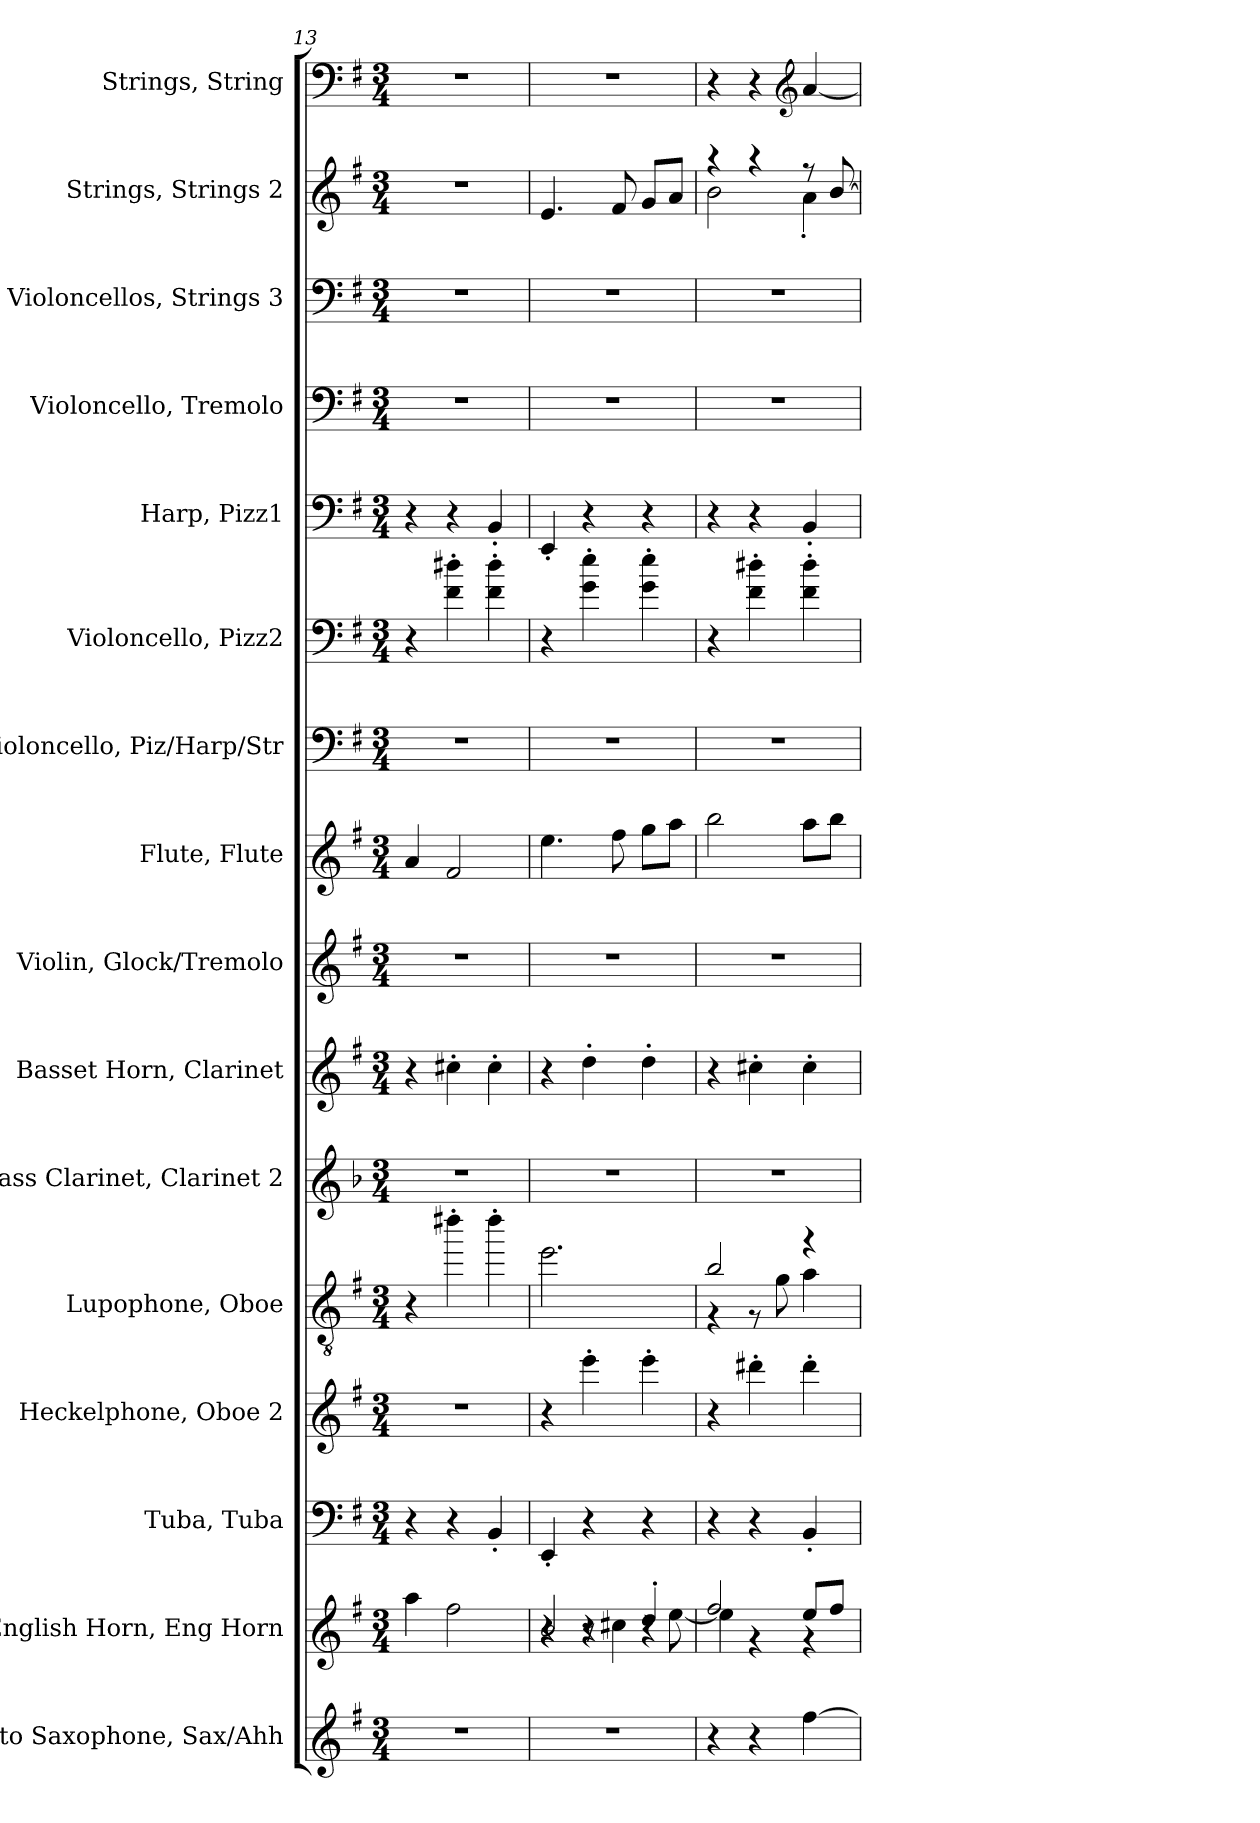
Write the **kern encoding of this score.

**kern	**kern	**kern	**kern	**kern	**kern	**kern	**kern	**kern	**kern	**kern	**kern	**kern	**kern	**kern	**kern
*part16	*part15	*part14	*part13	*part12	*part11	*part10	*part9	*part8	*part7	*part6	*part5	*part4	*part3	*part2	*part1
*staff16	*staff15	*staff14	*staff13	*staff12	*staff11	*staff10	*staff9	*staff8	*staff7	*staff6	*staff5	*staff4	*staff3	*staff2	*staff1
*I"Alto Saxophone, Sax/Ahh	*I"English Horn, Eng Horn	*I"Tuba, Tuba	*I"Heckelphone, Oboe 2	*I"Lupophone, Oboe	*I"Bass Clarinet, Clarinet 2	*I"Basset Horn, Clarinet	*I"Violin, Glock/Tremolo	*I"Flute, Flute	*I"Violoncello, Piz/Harp/Str	*I"Violoncello, Pizz2	*I"Harp, Pizz1	*I"Violoncello, Tremolo	*I"Violoncellos, Strings 3	*I"Strings, Strings 2	*I"Strings, String
*I'A. Sax.	*I'E. Hn.	*I'Tba.	*I'Hph.	*I'Lph.	*I'B. Cl.	*I'Ba. Hn.	*I'Vln.	*I'Fl.	*I'Vc.	*I'Vc.	*I'Hrp.	*I'Vc.	*I'Vcs.	*I'St.	*I'St.
!!LO:PB:g=z
*clefG2	*clefG2	*clefF4	*clefG2	*clefGv2	*clefG2	*clefG2	*clefG2	*clefG2	*clefF4	*clefF4	*clefF4	*clefF4	*clefF4	*clefG2	*clefF4
*ITrd5c9	*ITrd4c7	*	*ITrd7c12	*ITrd7c12	*ITrd8c14	*ITrd4c7	*	*	*	*	*	*	*	*	*
*k[b-e-]	*k[]	*k[f#]	*k[f#]	*k[f#]	*k[b-]	*k[]	*k[f#]	*k[f#]	*k[f#]	*k[f#]	*k[f#]	*k[f#]	*k[f#]	*k[f#]	*k[f#]
*M3/4	*M3/4	*M3/4	*M3/4	*M3/4	*M3/4	*M3/4	*M3/4	*M3/4	*M3/4	*M3/4	*M3/4	*M3/4	*M3/4	*M3/4	*M3/4
=13	=13	=13	=13	=13	=13	=13	=13	=13	=13	=13	=13	=13	=13	=13	=13
2.r	4dd\	4r	2.r	4r	2.r	4r	2.r	4a/	2.r	4r	4r	2.r	2.r	2.r	2.r
.	2b\	4r	.	4dd#X'\	.	4f#X'\	.	2f#/	.	4f#\' 4dd#X\'	4r	.	.	.	.
.	.	4BB'/	.	4dd#'\	.	4f#'\	.	.	.	4f#\' 4dd#\'	4BB'/	.	.	.	.
=14	=14	=14	=14	=14	=14	=14	=14	=14	=14	=14	=14	=14	=14	=14	=14
*	*^	*	*	*	*	*	*	*	*	*	*	*	*	*	*
*	*	*^	*	*	*	*	*	*	*	*	*	*	*	*	*	*
2.r	4r	4r	2e/	4EE'/	4r	2.e\	2.r	4r	2.r	4.ee\	2.r	4r	4EE'/	2.r	2.r	4.e/	2.r
.	4r	8r	.	4r	4ee'\	.	.	4g'\	.	.	.	4g\' 4ee\'	4r	.	.	.	.
.	.	4f#X\	.	.	.	.	.	.	.	8ff#\	.	.	.	.	.	8f#/	.
.	4g'/	.	4r	4r	4ee'\	.	.	4g'\	.	8gg\L	.	4g\' 4ee\'	4r	.	.	8g/L	.
.	.	[8a\	.	.	.	.	.	.	.	8aa\J	.	.	.	.	.	8a/J	.
*	*	*v	*v	*	*	*	*	*	*	*	*	*	*	*	*	*	*
=15	=15	=15	=15	=15	=15	=15	=15	=15	=15	=15	=15	=15	=15	=15	=15	=15
*	*	*	*	*	*^	*	*	*	*	*	*	*	*	*	*^	*
4r	2b/	4a\]	4r	4r	2B/	4r	2.r	4r	2.r	2bb\	2.r	4r	4r	2.r	2.r	4r	2b\	4r
4r	.	4r	4r	4dd#X'\	.	8r	.	4f#X'\	.	.	.	4f#\' 4dd#X\'	4r	.	.	4r	.	4r
.	.	.	.	.	.	8G\	.	.	.	.	.	.	.	.	.	.	.	.
*	*	*	*	*	*	*	*	*	*	*	*	*	*	*	*	*	*	*clefG2
[4a\	8a/L	4r	4BB'/	4dd#'\	4r	4A\	.	4f#'\	.	8aa\L	.	4f#\' 4dd#\'	4BB'/	.	.	8r	4a'\	[4a/
.	8b/J	.	.	.	.	.	.	.	.	8bb\J	.	.	.	.	.	[8b/	.	.
*	*v	*v	*	*	*v	*v	*	*	*	*	*	*	*	*	*	*v	*v	*
=	=	=	=	=	=	=	=	=	=	=	=	=	=	=	=
*-	*-	*-	*-	*-	*-	*-	*-	*-	*-	*-	*-	*-	*-	*-	*-
